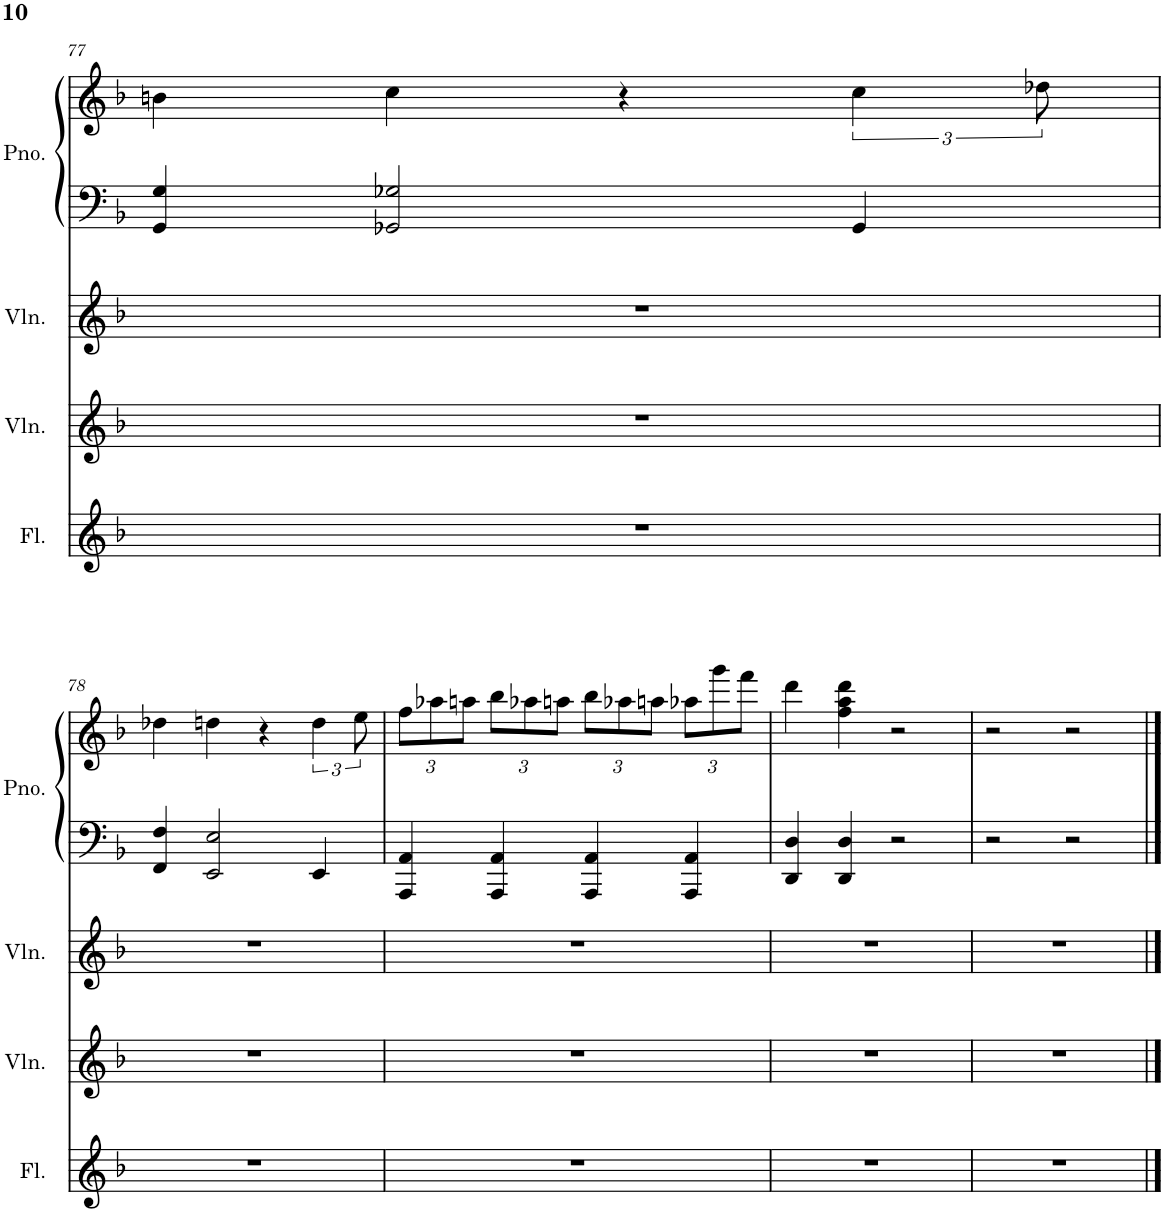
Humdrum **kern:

**kern	**kern	**kern	**kern	**kern
*part4	*part3	*part2	*part1	*part1
*staff5	*staff4	*staff3	*staff2	*staff1
*I"Flute	*I"Violin	*I"Violin	*I"Piano	*
*I'Fl.	*I'Vln.	*I'Vln.	*I'Pno.	*
!!LO:PB:g=z
*clefG2	*clefG2	*clefG2	*clefF4	*clefG2
*k[b-]	*k[b-]	*k[b-]	*k[b-]	*k[b-]
*M4/4	*M4/4	*M4/4	*M4/4	*M4/4
=77	=77	=77	=77	=77
1r	1r	1r	4GG/ 4G/	4bn\
.	.	.	2GG-X/ 2G-X/	4cc\
.	.	.	.	4r
.	.	.	4GG-/	6cc\
.	.	.	.	12dd-X\
!!LO:LB:g=z
=78	=78	=78	=78	=78
1r	1r	1r	4FF/ 4F/	4dd-X\
.	.	.	2EE/ 2E/	4ddn\
.	.	.	.	4r
.	.	.	4EE/	6dd\
.	.	.	.	12ee\
=79	=79	=79	=79	=79
*	*	*	*	*Xbrackettup
1r	1r	1r	4AAA/ 4AA/	12ff\L
.	.	.	.	12aa-X\
.	.	.	.	12aan\J
.	.	.	4AAA/ 4AA/	12bb-\L
.	.	.	.	12aa-X\
.	.	.	.	12aan\J
.	.	.	4AAA/ 4AA/	12bb-\L
.	.	.	.	12aa-X\
.	.	.	.	12aan\J
.	.	.	4AAA/ 4AA/	12aa-X\L
.	.	.	.	12ggg\
.	.	.	.	12fff\J
=80	=80	=80	=80	=80
1r	1r	1r	4DD/ 4D/	4ddd\
.	.	.	4DD/ 4D/	4ff\ 4aa\ 4ddd\
.	.	.	2r	2r
=81	=81	=81	=81	=81
1r	1r	1r	2r	2r
.	.	.	2r	2r
==	==	==	==	==
*-	*-	*-	*-	*-
